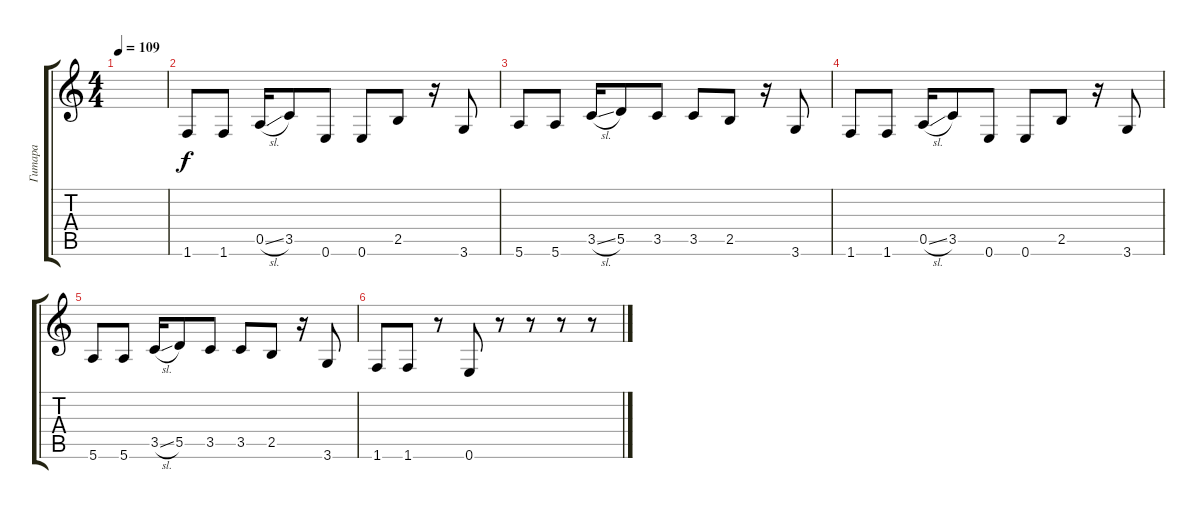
\track ("Гитара" "Гитара") {instrument distortionguitar}
\staff {score tabs}
\tuning (E4 B3 G3 D3 A2 E2) {hide}
\ts (4 4)
\tempo 109
\clef g2
\ks c
|
1.6.8 1.6.8 0.5{sl}.16 3.5.8 0.6.8 0.6.8 2.5.8 r.16 3.6.8 |
5.6.8 5.6.8 3.5{sl}.16 5.5.8 3.5.8 3.5.8 2.5.8 r.16 3.6.8 |
1.6.8 1.6.8 0.5{sl}.16 3.5.8 0.6.8 0.6.8 2.5.8 r.16 3.6.8 |
5.6.8 5.6.8 3.5{sl}.16 5.5.8 3.5.8 3.5.8 2.5.8 r.16 3.6.8 |
1.6.8 1.6.8 r.8 0.6.8 r.8 r.8 r.8 r.8
